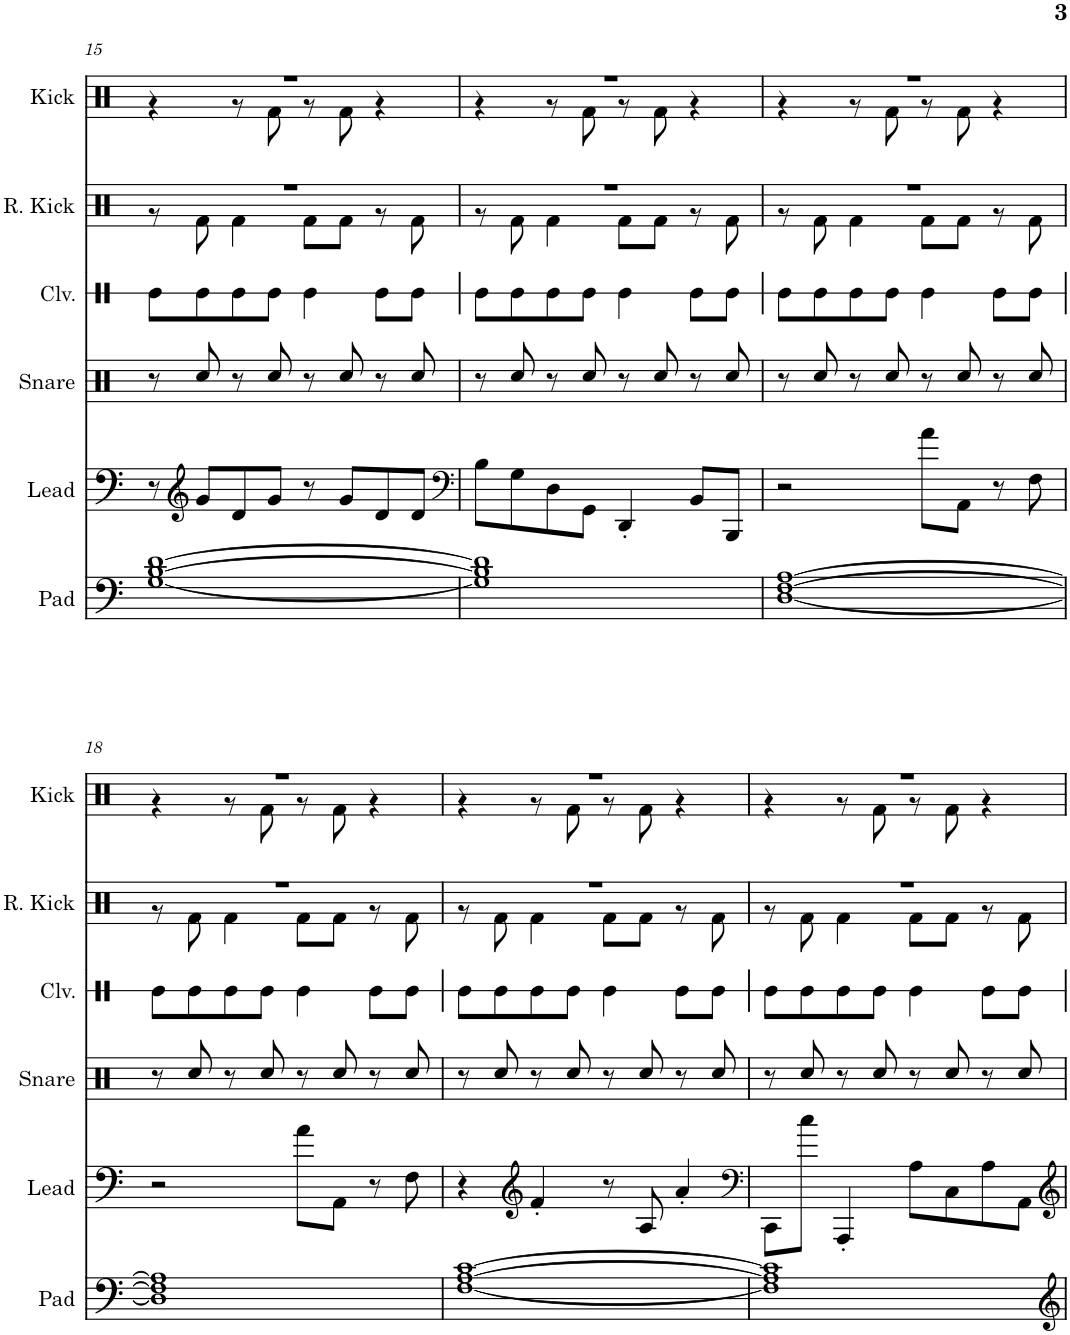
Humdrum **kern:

**kern	**kern	**kern	**kern	**kern	**kern
*part6	*part5	*part4	*part3	*part2	*part1
*staff6	*staff5	*staff4	*staff3	*staff2	*staff1
*I"Pad	*I"Lead	*I"Snare	*I"Claves	*I"Reverb Kick	*I"Kick
*I'Pad	*I'Lead	*I'Snare	*I'Clv.	*I'R. Kick	*I'Kick
!!LO:PB:g=z
*clefF4	*clefF4	*clefX	*clefX	*clefX	*clefX
*k[]	*k[]	*k[]	*k[]	*k[]	*k[]
*M4/4	*M4/4	*M4/4	*M4/4	*M4/4	*M4/4
=15	=15	=15	=15	=15	=15
*	*	*	*	*^	*^
[1G [1B [1d	8r	8r	8Re\L	1r	8r	1r	4r
*	*clefG2	*	*	*	*	*	*
.	8g/L	8Rcc/	8Re\	.	8Rf\	.	.
.	8d/	8r	8Re\	.	4Rf\	.	8r
.	8g/J	8Rcc/	8Re\J	.	.	.	8Rf\
.	8r	8r	4Re\	.	8Rf\L	.	8r
.	8g/L	8Rcc/	.	.	8Rf\J	.	8Rf\
.	8d/	8r	8Re\L	.	8r	.	4r
.	8d/J	8Rcc/	8Re\J	.	8Rf\	.	.
=16	=16	=16	=16	=16	=16	=16	=16
*	*clefF4	*	*	*	*	*	*
1G] 1B] 1d]	8B\L	8r	8Re\L	1r	8r	1r	4r
.	8G\	8Rcc/	8Re\	.	8Rf\	.	.
.	8D\	8r	8Re\	.	4Rf\	.	8r
.	8GG\J	8Rcc/	8Re\J	.	.	.	8Rf\
.	4DD'/	8r	4Re\	.	8Rf\L	.	8r
.	.	8Rcc/	.	.	8Rf\J	.	8Rf\
.	8BB/L	8r	8Re\L	.	8r	.	4r
.	8BBB/J	8Rcc/	8Re\J	.	8Rf\	.	.
=17	=17	=17	=17	=17	=17	=17	=17
[1D [1F [1A	2r	8r	8Re\L	1r	8r	1r	4r
.	.	8Rcc/	8Re\	.	8Rf\	.	.
.	.	8r	8Re\	.	4Rf\	.	8r
.	.	8Rcc/	8Re\J	.	.	.	8Rf\
.	8a\L	8r	4Re\	.	8Rf\L	.	8r
.	8AA\J	8Rcc/	.	.	8Rf\J	.	8Rf\
.	8r	8r	8Re\L	.	8r	.	4r
.	8F\	8Rcc/	8Re\J	.	8Rf\	.	.
!!LO:LB:g=z	!!
=18	=18	=18	=18	=18	=18	=18	=18
1D] 1F] 1A]	2r	8r	8Re\L	1r	8r	1r	4r
.	.	8Rcc/	8Re\	.	8Rf\	.	.
.	.	8r	8Re\	.	4Rf\	.	8r
.	.	8Rcc/	8Re\J	.	.	.	8Rf\
.	8a\L	8r	4Re\	.	8Rf\L	.	8r
.	8AA\J	8Rcc/	.	.	8Rf\J	.	8Rf\
.	8r	8r	8Re\L	.	8r	.	4r
.	8F\	8Rcc/	8Re\J	.	8Rf\	.	.
=19	=19	=19	=19	=19	=19	=19	=19
[1F [1A [1c	4r	8r	8Re\L	1r	8r	1r	4r
.	.	8Rcc/	8Re\	.	8Rf\	.	.
*	*clefG2	*	*	*	*	*	*
.	4f'/	8r	8Re\	.	4Rf\	.	8r
.	.	8Rcc/	8Re\J	.	.	.	8Rf\
.	8r	8r	4Re\	.	8Rf\L	.	8r
.	8A/	8Rcc/	.	.	8Rf\J	.	8Rf\
.	4a'/	8r	8Re\L	.	8r	.	4r
.	.	8Rcc/	8Re\J	.	8Rf\	.	.
=20	=20	=20	=20	=20	=20	=20	=20
*	*clefF4	*	*	*	*	*	*
1F] 1A] 1c]	8CC\L	8r	8Re\L	1r	8r	1r	4r
.	8cc\J	8Rcc/	8Re\	.	8Rf\	.	.
.	4AAA'/	8r	8Re\	.	4Rf\	.	8r
.	.	8Rcc/	8Re\J	.	.	.	8Rf\
.	8A\L	8r	4Re\	.	8Rf\L	.	8r
.	8C\	8Rcc/	.	.	8Rf\J	.	8Rf\
.	8A\	8r	8Re\L	.	8r	.	4r
.	8AA\J	8Rcc/	8Re\J	.	8Rf\	.	.
*	*	*	*	*v	*v	*	*
*	*	*	*	*	*v	*v
=	=	=	=	=	=
*-	*-	*-	*-	*-	*-
